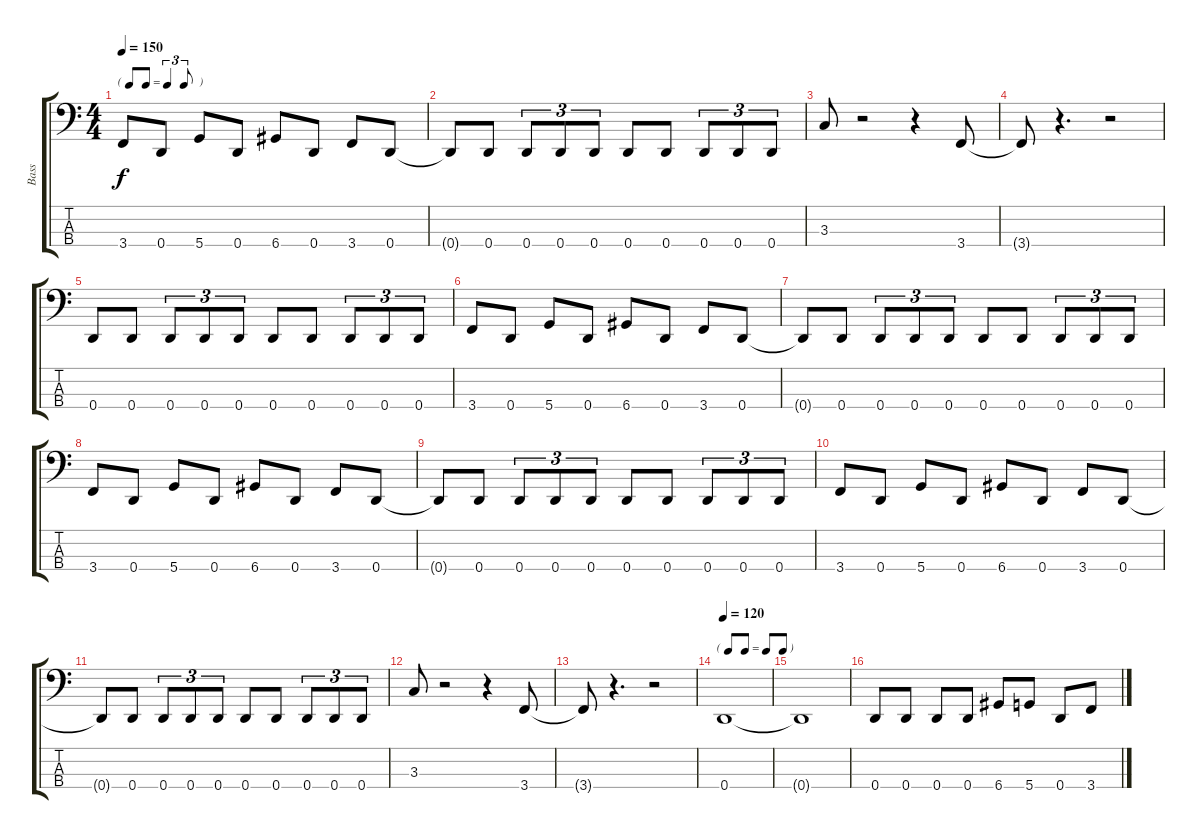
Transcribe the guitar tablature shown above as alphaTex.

\track ("Bass" "Bass") {instrument electricbassfinger}
\staff {score tabs}
\tuning (G2 D2 A1 D1) {hide}
\ts (4 4)
\tf triplet8th
\tempo 150
\clef f4
\ks c
3.4.8{dy f} 0.4.8 5.4.8 0.4.8 6.4.8 0.4.8 3.4.8 0.4.8 |
0.4{t}.8 0.4.8 0.4.8{tu (3 2)} 0.4.8{tu (3 2)} 0.4.8{tu (3 2)} 0.4.8 0.4.8 0.4.8{tu (3 2)} 0.4.8{tu (3 2)} 0.4.8{tu (3 2)} |
3.3.8 r.2 r.4 3.4.8 |
3.4{t}.8 r.4{d} r.2 |
0.4.8 0.4.8 0.4.8{tu (3 2)} 0.4.8{tu (3 2)} 0.4.8{tu (3 2)} 0.4.8 0.4.8 0.4.8{tu (3 2)} 0.4.8{tu (3 2)} 0.4.8{tu (3 2)} |
3.4.8 0.4.8 5.4.8 0.4.8 6.4.8 0.4.8 3.4.8 0.4.8 |
0.4{t}.8 0.4.8 0.4.8{tu (3 2)} 0.4.8{tu (3 2)} 0.4.8{tu (3 2)} 0.4.8 0.4.8 0.4.8{tu (3 2)} 0.4.8{tu (3 2)} 0.4.8{tu (3 2)} |
3.4.8 0.4.8 5.4.8 0.4.8 6.4.8 0.4.8 3.4.8 0.4.8 |
0.4{t}.8 0.4.8 0.4.8{tu (3 2)} 0.4.8{tu (3 2)} 0.4.8{tu (3 2)} 0.4.8 0.4.8 0.4.8{tu (3 2)} 0.4.8{tu (3 2)} 0.4.8{tu (3 2)} |
3.4.8 0.4.8 5.4.8 0.4.8 6.4.8 0.4.8 3.4.8 0.4.8 |
0.4{t}.8 0.4.8 0.4.8{tu (3 2)} 0.4.8{tu (3 2)} 0.4.8{tu (3 2)} 0.4.8 0.4.8 0.4.8{tu (3 2)} 0.4.8{tu (3 2)} 0.4.8{tu (3 2)} |
3.3.8 r.2 r.4 3.4.8 |
3.4{t}.8 r.4{d} r.2 |
\tf none
\tempo 120
0.4.1 |
0.4{t}.1 |
0.4.8 0.4.8 0.4.8 0.4.8 6.4.8 5.4.8 0.4.8 3.4.8
